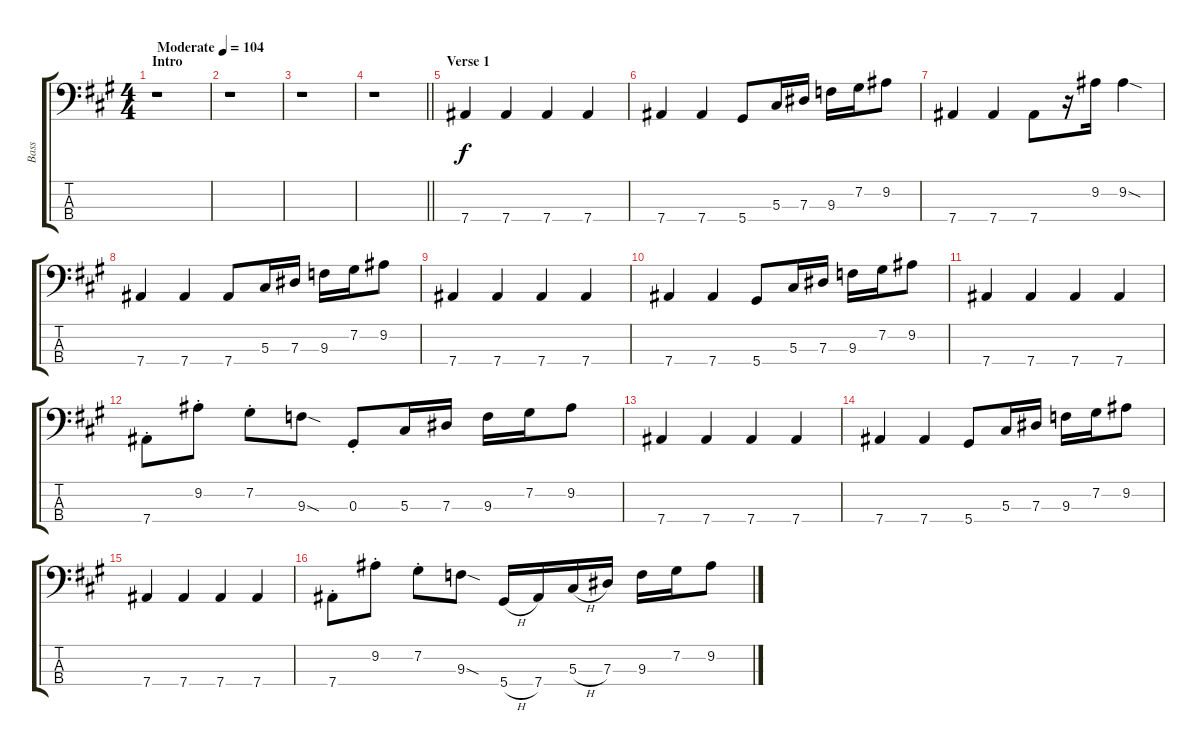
\track ("Bass" "Bass") {instrument electricbassfinger}
\staff {score tabs}
\tuning (Gb2 Db2 Ab1 Eb1) {hide}
\ts (4 4)
\section ("" "Intro")
\tempo (104 "Moderate")
\clef f4
\ks a
r.1{dy f instrument electricbassfinger} |
r.1 |
r.1 |
\barLineRight lightlight
r.1 |
\section ("" "Verse 1")
7.4.4 7.4.4 7.4.4 7.4.4 |
7.4.4 7.4.4 5.4.8 5.3.16 7.3.16 9.3.16 7.2.16 9.2.8 |
7.4.4 7.4.4 7.4.8 r.16 9.2.16 9.2{sod}.4 |
7.4.4 7.4.4 7.4.8 5.3.16 7.3.16 9.3.16 7.2.16 9.2.8 |
7.4.4 7.4.4 7.4.4 7.4.4 |
7.4.4 7.4.4 5.4.8 5.3.16 7.3.16 9.3.16 7.2.16 9.2.8 |
7.4.4 7.4.4 7.4.4 7.4.4 |
7.4{st}.8 9.2{st}.8 7.2{st}.8 9.3{sod}.8 0.3{st}.8 5.3.16 7.3.16 9.3.16 7.2.16 9.2.8 |
7.4.4 7.4.4 7.4.4 7.4.4 |
7.4.4 7.4.4 5.4.8 5.3.16 7.3.16 9.3.16 7.2.16 9.2.8 |
7.4.4 7.4.4 7.4.4 7.4.4 |
7.4{st}.8 9.2{st}.8 7.2{st}.8 9.3{sod}.8 5.4{h}.16 7.4.16 5.3{h}.16 7.3.16 9.3.16 7.2.16 9.2.8
